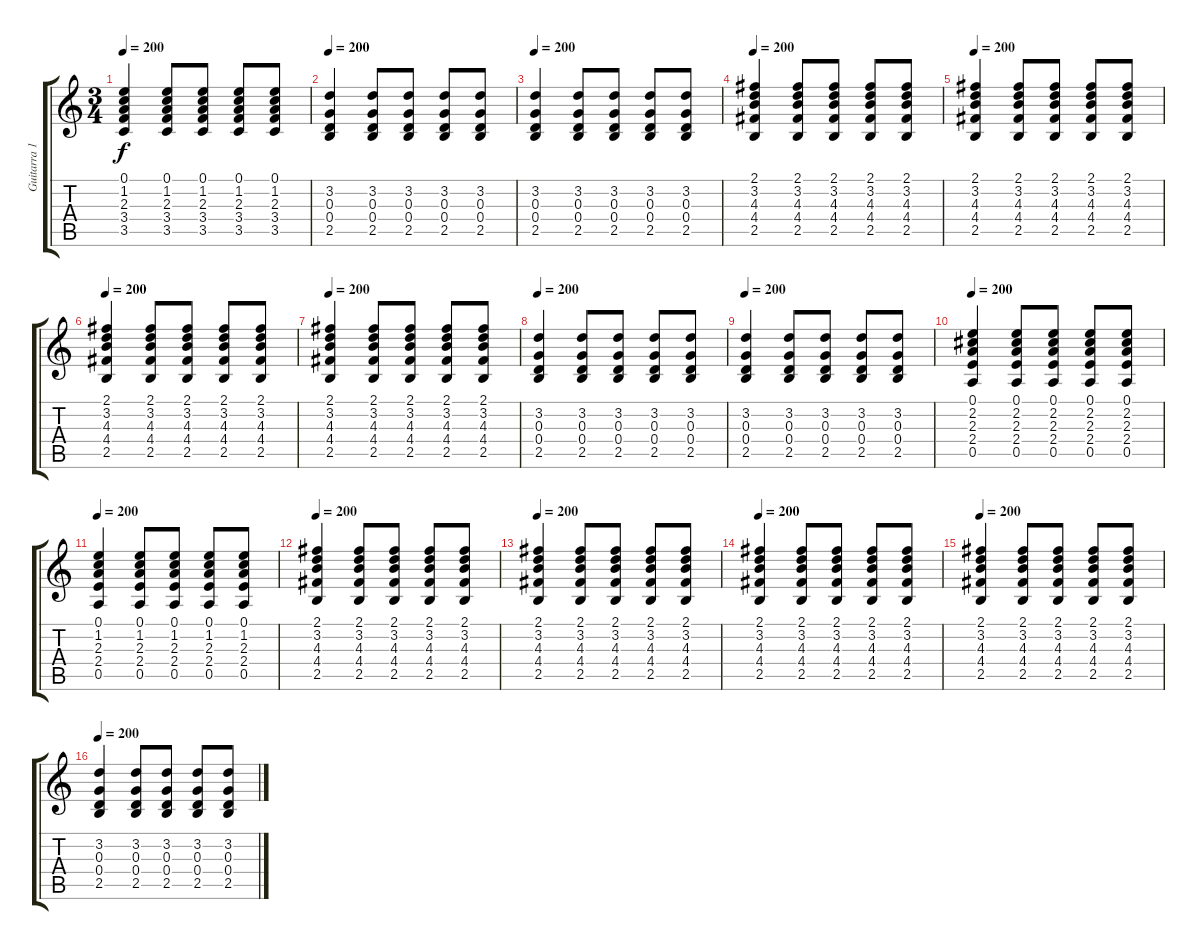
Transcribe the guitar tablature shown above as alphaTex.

\track ("Guitarra 1" "Guitarra 1") {instrument acousticguitarsteel}
\staff {score tabs}
\tuning (E4 B3 G3 D3 A2 E2) {hide}
\ts (3 4)
\tempo 200
\clef g2
\ks c
(0.1 1.2 2.3 3.4 3.5).4{dy f} (0.1 1.2 2.3 3.4 3.5).8 (0.1 1.2 2.3 3.4 3.5).8 (0.1 1.2 2.3 3.4 3.5).8 (0.1 1.2 2.3 3.4 3.5).8 |
\tempo 200
(3.2 0.3 0.4 2.5).4 (3.2 0.3 0.4 2.5).8 (3.2 0.3 0.4 2.5).8 (3.2 0.3 0.4 2.5).8 (3.2 0.3 0.4 2.5).8 |
\tempo 200
(3.2 0.3 0.4 2.5).4 (3.2 0.3 0.4 2.5).8 (3.2 0.3 0.4 2.5).8 (3.2 0.3 0.4 2.5).8 (3.2 0.3 0.4 2.5).8 |
\tempo 200
(2.1 3.2 4.3 4.4 2.5).4 (2.1 3.2 4.3 4.4 2.5).8 (2.1 3.2 4.3 4.4 2.5).8 (2.1 3.2 4.3 4.4 2.5).8 (2.1 3.2 4.3 4.4 2.5).8 |
\tempo 200
(2.1 3.2 4.3 4.4 2.5).4 (2.1 3.2 4.3 4.4 2.5).8 (2.1 3.2 4.3 4.4 2.5).8 (2.1 3.2 4.3 4.4 2.5).8 (2.1 3.2 4.3 4.4 2.5).8 |
\tempo 200
(2.1 3.2 4.3 4.4 2.5).4 (2.1 3.2 4.3 4.4 2.5).8 (2.1 3.2 4.3 4.4 2.5).8 (2.1 3.2 4.3 4.4 2.5).8 (2.1 3.2 4.3 4.4 2.5).8 |
\tempo 200
(2.1 3.2 4.3 4.4 2.5).4 (2.1 3.2 4.3 4.4 2.5).8 (2.1 3.2 4.3 4.4 2.5).8 (2.1 3.2 4.3 4.4 2.5).8 (2.1 3.2 4.3 4.4 2.5).8 |
\tempo 200
(3.2 0.3 0.4 2.5).4 (3.2 0.3 0.4 2.5).8 (3.2 0.3 0.4 2.5).8 (3.2 0.3 0.4 2.5).8 (3.2 0.3 0.4 2.5).8 |
\tempo 200
(3.2 0.3 0.4 2.5).4 (3.2 0.3 0.4 2.5).8 (3.2 0.3 0.4 2.5).8 (3.2 0.3 0.4 2.5).8 (3.2 0.3 0.4 2.5).8 |
\tempo 200
(0.1 2.2 2.3 2.4 0.5).4 (0.1 2.2 2.3 2.4 0.5).8 (0.1 2.2 2.3 2.4 0.5).8 (0.1 2.2 2.3 2.4 0.5).8 (0.1 2.2 2.3 2.4 0.5).8 |
\tempo 200
(0.1 1.2 2.3 2.4 0.5).4 (0.1 1.2 2.3 2.4 0.5).8 (0.1 1.2 2.3 2.4 0.5).8 (0.1 1.2 2.3 2.4 0.5).8 (0.1 1.2 2.3 2.4 0.5).8 |
\tempo 200
(2.1 3.2 4.3 4.4 2.5).4 (2.1 3.2 4.3 4.4 2.5).8 (2.1 3.2 4.3 4.4 2.5).8 (2.1 3.2 4.3 4.4 2.5).8 (2.1 3.2 4.3 4.4 2.5).8 |
\tempo 200
(2.1 3.2 4.3 4.4 2.5).4 (2.1 3.2 4.3 4.4 2.5).8 (2.1 3.2 4.3 4.4 2.5).8 (2.1 3.2 4.3 4.4 2.5).8 (2.1 3.2 4.3 4.4 2.5).8 |
\tempo 200
(2.1 3.2 4.3 4.4 2.5).4 (2.1 3.2 4.3 4.4 2.5).8 (2.1 3.2 4.3 4.4 2.5).8 (2.1 3.2 4.3 4.4 2.5).8 (2.1 3.2 4.3 4.4 2.5).8 |
\tempo 200
(2.1 3.2 4.3 4.4 2.5).4 (2.1 3.2 4.3 4.4 2.5).8 (2.1 3.2 4.3 4.4 2.5).8 (2.1 3.2 4.3 4.4 2.5).8 (2.1 3.2 4.3 4.4 2.5).8 |
\tempo 200
(3.2 0.3 0.4 2.5).4 (3.2 0.3 0.4 2.5).8 (3.2 0.3 0.4 2.5).8 (3.2 0.3 0.4 2.5).8 (3.2 0.3 0.4 2.5).8
